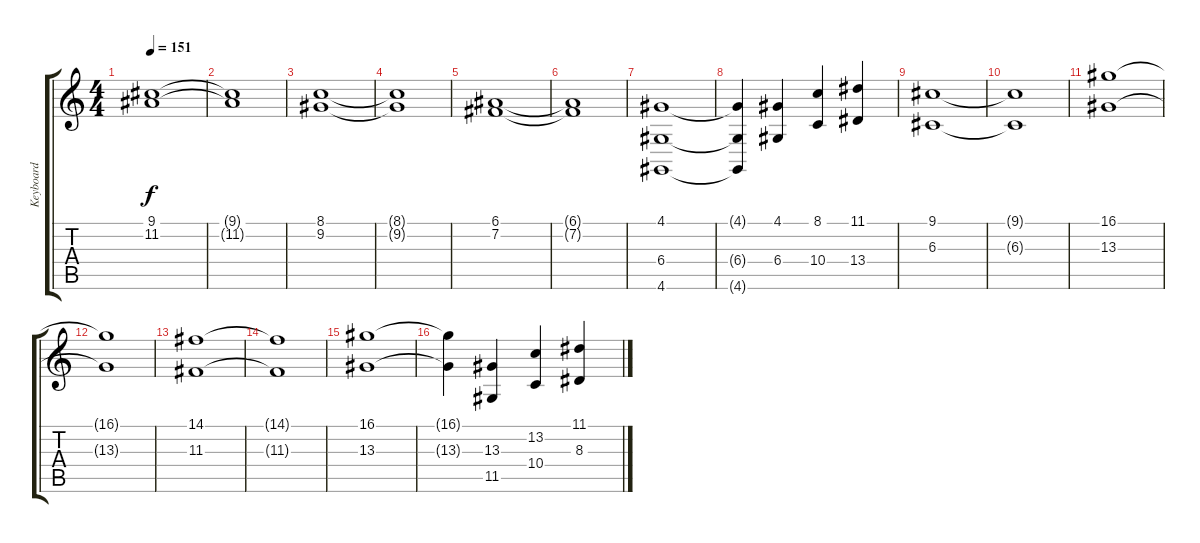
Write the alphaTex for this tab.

\track ("Keyboard" "Keyboard") {instrument stringensemble1}
\staff {score tabs}
\tuning (E4 B3 G3 D3 A2 E2) {hide}
\ts (4 4)
\section ("" "")
\tempo 151
\clef g2
\ks c
(9.1 11.2).1{dy f volume 10} |
(9.1{t} 11.2{t}).1 |
(8.1 9.2).1 |
(8.1{t} 9.2{t}).1 |
(6.1 7.2).1 |
(6.1{t} 7.2{t}).1 |
(4.1 6.4 4.6).1 |
(4.1{t} 6.4{t} 4.6{t}).4 (4.1 6.4).4 (8.1 10.4).4 (11.1 13.4).4 |
\section ("" "")
(9.1 6.3).1 |
(9.1{t} 6.3{t}).1 |
(16.1 13.3).1 |
(16.1{t} 13.3{t}).1 |
(14.1 11.3).1 |
(14.1{t} 11.3{t}).1 |
(16.1 13.3).1 |
(16.1{t} 13.3{t}).4 (13.3 11.5).4 (13.2 10.4).4 (11.1 8.3).4
